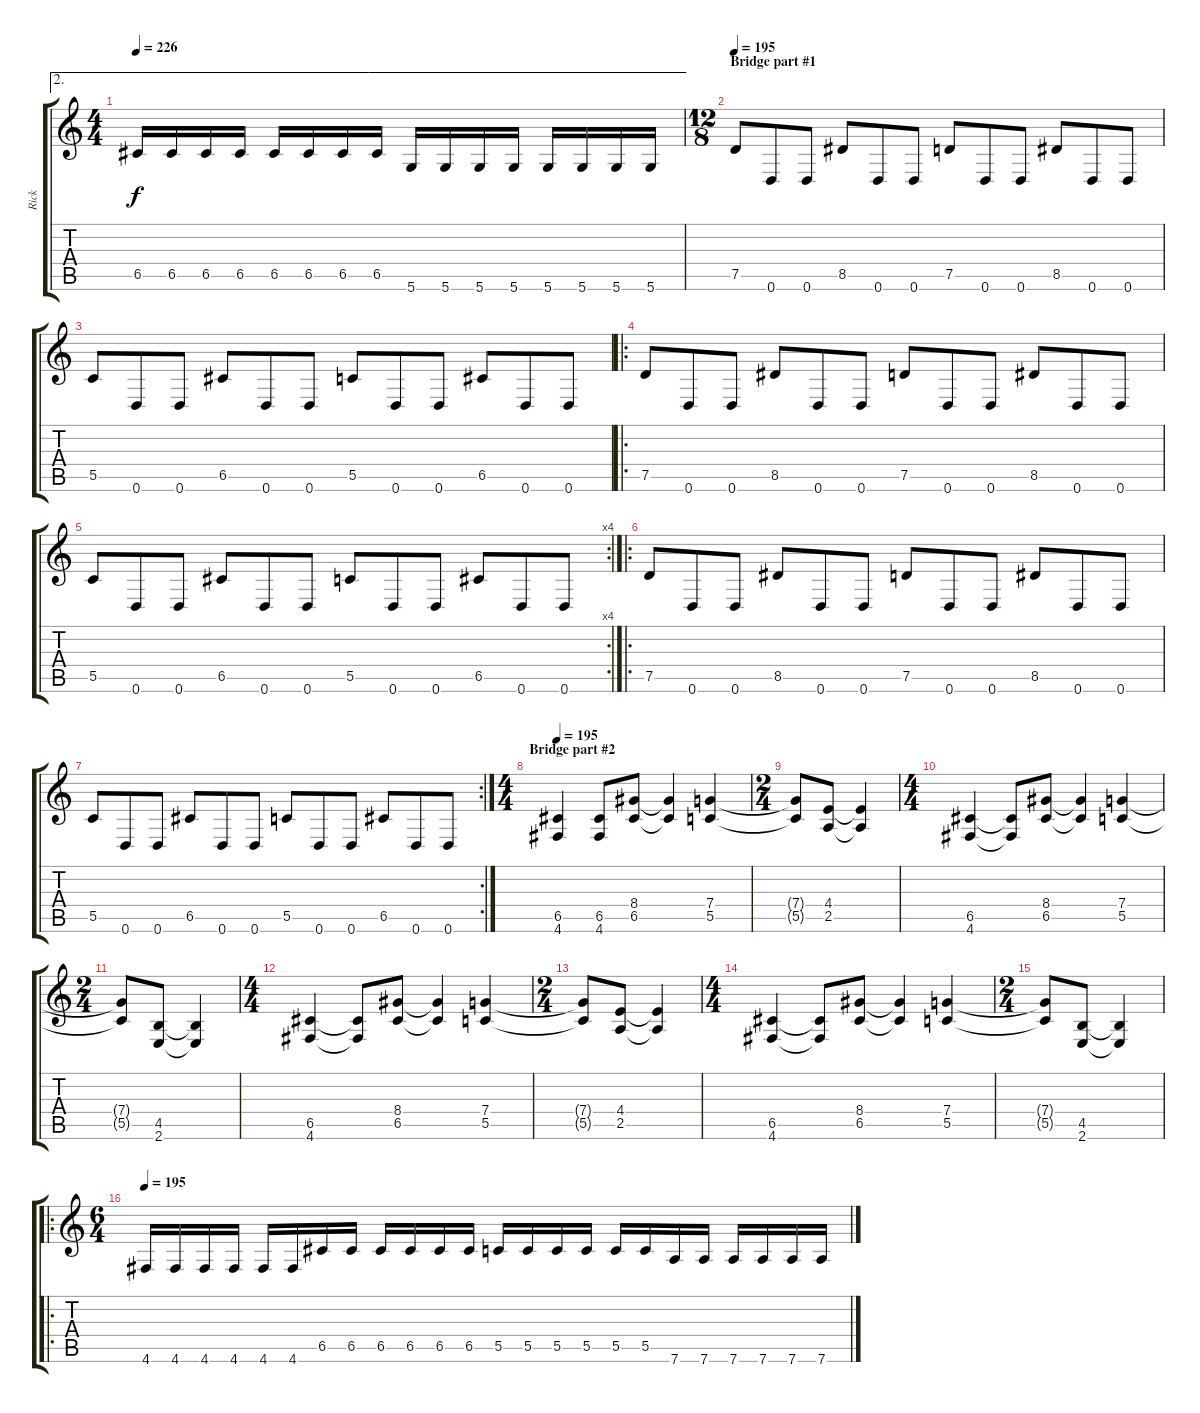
\track ("Rick" "Rick") {instrument distortionguitar}
\staff {score tabs}
\tuning (D4 A3 F3 C3 G2 D2) {hide}
\ae 2
\ts (4 4)
\tempo 226
\clef g2
\ks c
6.5.16{dy f} 6.5.16 6.5.16 6.5.16 6.5.16 6.5.16 6.5.16 6.5.16 5.6.16 5.6.16 5.6.16 5.6.16 5.6.16 5.6.16 5.6.16 5.6.16 |
\ts (12 8)
\section ("" "Bridge part #1")
\tempo 195
7.5.8 0.6.8 0.6.8 8.5.8 0.6.8 0.6.8 7.5.8 0.6.8 0.6.8 8.5.8 0.6.8 0.6.8 |
5.5.8 0.6.8 0.6.8 6.5.8 0.6.8 0.6.8 5.5.8 0.6.8 0.6.8 6.5.8 0.6.8 0.6.8 |
\ro
7.5.8 0.6.8 0.6.8 8.5.8 0.6.8 0.6.8 7.5.8 0.6.8 0.6.8 8.5.8 0.6.8 0.6.8 |
\rc 4
5.5.8 0.6.8 0.6.8 6.5.8 0.6.8 0.6.8 5.5.8 0.6.8 0.6.8 6.5.8 0.6.8 0.6.8 |
\ro
7.5.8 0.6.8 0.6.8 8.5.8 0.6.8 0.6.8 7.5.8 0.6.8 0.6.8 8.5.8 0.6.8 0.6.8 |
\rc 2
5.5.8 0.6.8 0.6.8 6.5.8 0.6.8 0.6.8 5.5.8 0.6.8 0.6.8 6.5.8 0.6.8 0.6.8 |
\ts (4 4)
\section ("" "Bridge part #2")
\tempo 195
(6.5 4.6).4 (6.5 4.6).8 (8.4 6.5).8 (8.4{t} 6.5{t}).4 (7.4 5.5).4 |
\ts (2 4)
(7.4{t} 5.5{t}).8 (4.4 2.5).8 (4.4{t} 2.5{t}).4 |
\ts (4 4)
(6.5 4.6).4 (6.5{t} 4.6{t}).8 (8.4 6.5).8 (8.4{t} 6.5{t}).4 (7.4 5.5).4 |
\ts (2 4)
(7.4{t} 5.5{t}).8 (4.5 2.6).8 (4.5{t} 2.6{t}).4 |
\ts (4 4)
(6.5 4.6).4 (6.5{t} 4.6{t}).8 (8.4 6.5).8 (8.4{t} 6.5{t}).4 (7.4 5.5).4 |
\ts (2 4)
(7.4{t} 5.5{t}).8 (4.4 2.5).8 (4.4{t} 2.5{t}).4 |
\ts (4 4)
(6.5 4.6).4 (6.5{t} 4.6{t}).8 (8.4 6.5).8 (8.4{t} 6.5{t}).4 (7.4 5.5).4 |
\ts (2 4)
(7.4{t} 5.5{t}).8 (4.5 2.6).8 (4.5{t} 2.6{t}).4 |
\ro
\ts (6 4)
\tempo 195
4.6.16 4.6.16 4.6.16 4.6.16 4.6.16 4.6.16 6.5.16 6.5.16 6.5.16 6.5.16 6.5.16 6.5.16 5.5.16 5.5.16 5.5.16 5.5.16 5.5.16 5.5.16 7.6.16 7.6.16 7.6.16 7.6.16 7.6.16 7.6.16
